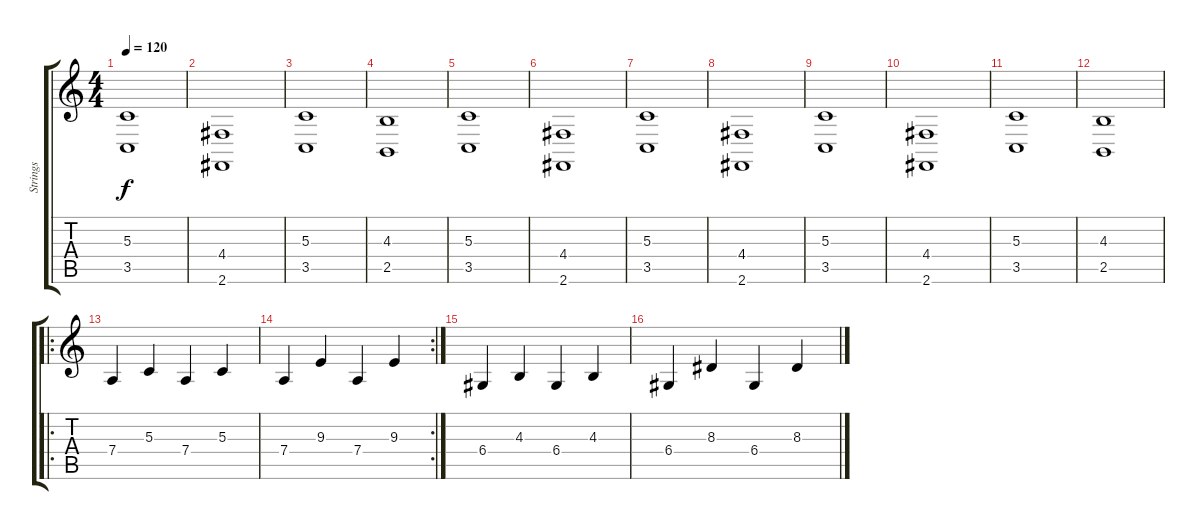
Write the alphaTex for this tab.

\track ("Strings" "Strings") {instrument stringensemble2}
\staff {score tabs}
\tuning (E4 B3 G3 D3 A2 E2) {hide}
\ts (4 4)
\tempo 120
\clef g2
\ks c
(5.3 3.5).1{dy f} |
(4.4 2.6).1 |
(5.3 3.5).1 |
(4.3 2.5).1 |
(5.3 3.5).1 |
(4.4 2.6).1 |
(5.3 3.5).1 |
(4.4 2.6).1 |
(5.3 3.5).1 |
(4.4 2.6).1 |
(5.3 3.5).1 |
(4.3 2.5).1 |
\ro
7.4.4 5.3.4 7.4.4 5.3.4 |
\rc 2
7.4.4 9.3.4 7.4.4 9.3.4 |
6.4.4 4.3.4 6.4.4 4.3.4 |
6.4.4 8.3.4 6.4.4 8.3.4
